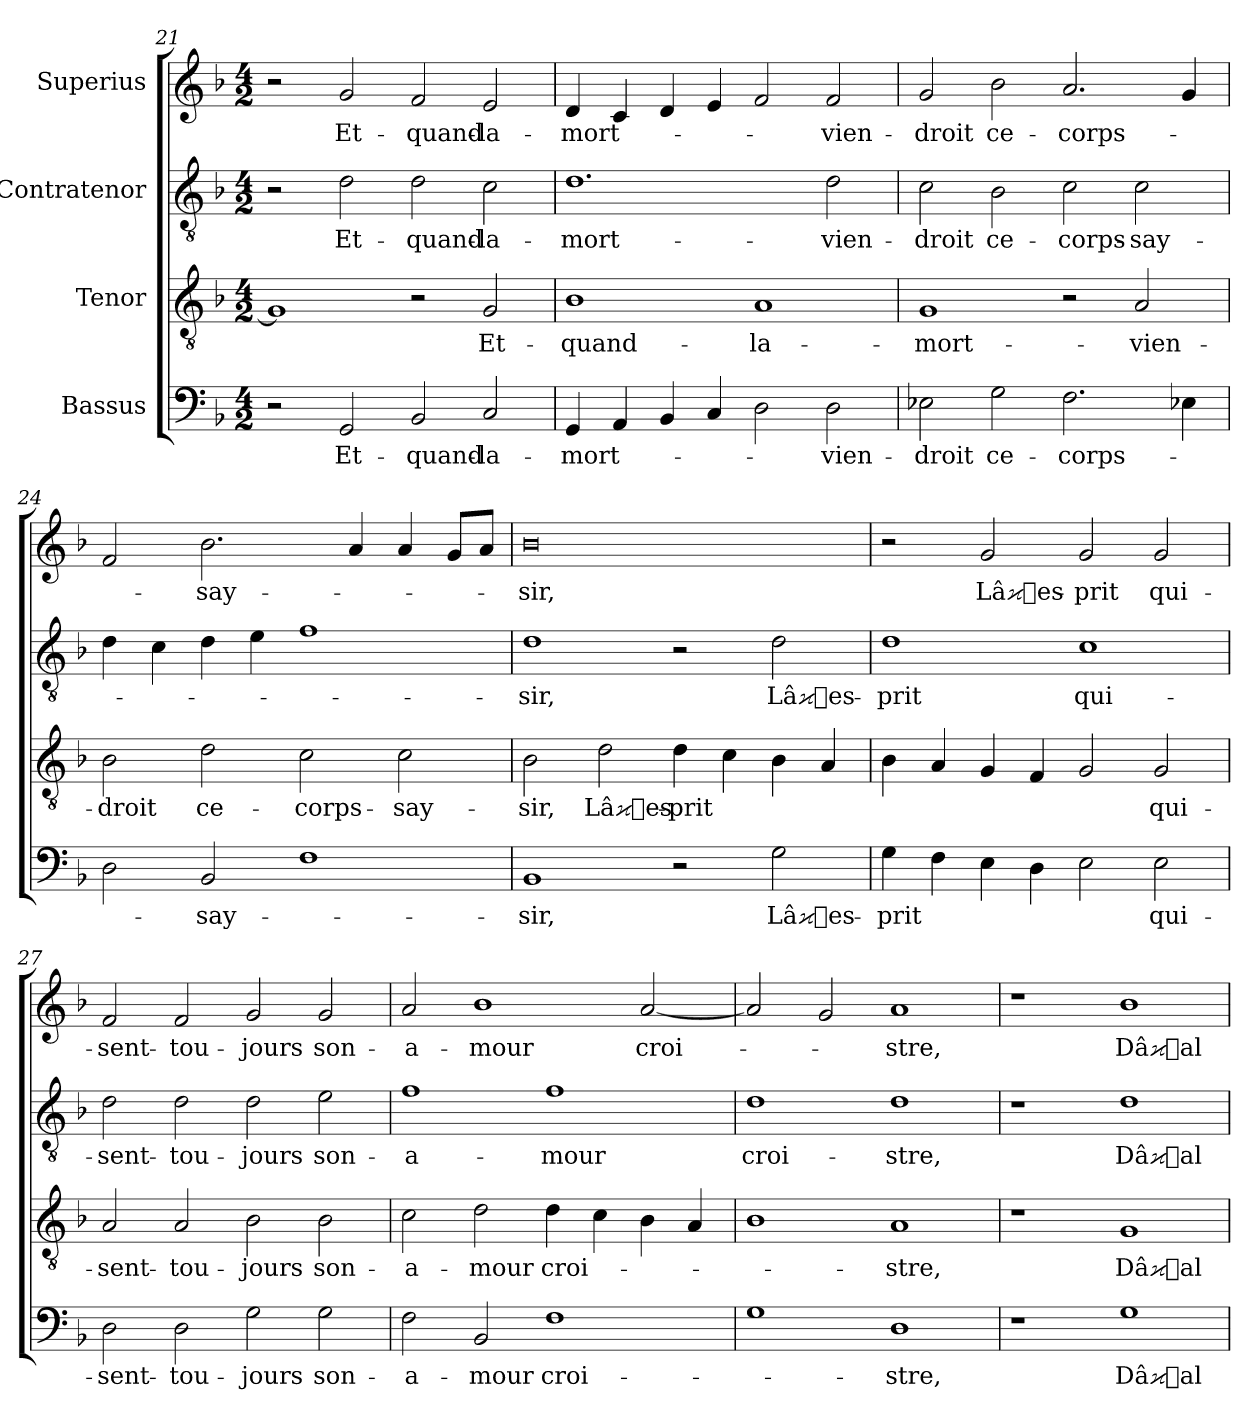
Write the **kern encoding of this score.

**kern	**text	**kern	**text	**kern	**text	**kern	**text
*part4	*part4	*part3	*part3	*part2	*part2	*part1	*part1
*staff4	*staff4	*staff3	*staff3	*staff2	*staff2	*staff1	*staff1
*I"Bassus	*	*I"Tenor	*	*I"Contratenor	*	*I"Superius	*
*clefF4	*	*clefGv2	*	*clefGv2	*	*clefG2	*
*k[b-]	*	*k[b-]	*	*k[b-]	*	*k[b-]	*
*M4/2	*	*M4/2	*	*M4/2	*	*M4/2	*
=21	=21	=21	=21	=21	=21	=21	=21
2r	.	1G/]	.	2r	.	2r	.
2GG/	Et-	.	.	2d\	Et-	2g/	Et-
2BB-/	quand-	2r	.	2d\	quand-	2f/	quand-
2C/	la-	2G/	Et-	2c\	la-	2e/	la-
=22	=22	=22	=22	=22	=22	=22	=22
4GG/	mort-	1B-\	quand-	1.d\	mort-	4d/	mort-
4AA/	.	.	.	.	.	4c/	.
4BB-/	.	.	.	.	.	4d/	.
4C/	.	.	.	.	.	4e/	.
2D\	.	1A/	la-	.	.	2f/	.
2D\	vien-	.	.	2d\	vien-	2f/	vien-
=23	=23	=23	=23	=23	=23	=23	=23
2E-X\	-droit	1G/	mort-	2c\	-droit	2g/	-droit
2G\	ce-	.	.	2B-\	ce-	2b-\	ce-
2.F\	corps-	2r	.	2c\	corps-	2.a/	corps-
.	.	2A/	vien-	2c\	say-	.	.
4E-X\	.	.	.	.	.	4g/	.
=24	=24	=24	=24	=24	=24	=24	=24
2D\	.	2B-\	-droit	4d\	.	2f/	.
.	.	.	.	4c\	.	.	.
2BB-/	say-	2d\	ce-	4d\	.	2.b-\	say-
.	.	.	.	4e\	.	.	.
1F\	.	2c\	corps-	1f\	.	.	.
.	.	.	.	.	.	4a/	.
.	.	2c\	say-	.	.	4a/	.
.	.	.	.	.	.	8g/L	.
.	.	.	.	.	.	8a/J	.
=25	=25	=25	=25	=25	=25	=25	=25
1BB-/	-sir,	2B-\	-sir,	1d\	-sir,	0b-\	-sir,
.	.	2d\	Lâes-	.	.	.	.
2r	.	4d\	-prit	2r	.	.	.
.	.	4c\	.	.	.	.	.
2G\	Lâes-	4B-\	.	2d\	Lâes-	.	.
.	.	4A/	.	.	.	.	.
=26	=26	=26	=26	=26	=26	=26	=26
4G\	-prit	4B-\	.	1d\	-prit	2r	.
4F\	.	4A/	.	.	.	.	.
4E\	.	4G/	.	.	.	2g/	Lâes-
4D\	.	4F/	.	.	.	.	.
2E\	.	2G/	.	1c\	qui-	2g/	-prit
2E\	qui-	2G/	qui-	.	.	2g/	qui-
=27	=27	=27	=27	=27	=27	=27	=27
2D\	sent-	2A/	sent-	2d\	sent-	2f/	sent-
2D\	tou-	2A/	tou-	2d\	tou-	2f/	tou-
2G\	-jours	2B-\	-jours	2d\	-jours	2g/	-jours
2G\	son-	2B-\	son-	2e\	son-	2g/	son-
=28	=28	=28	=28	=28	=28	=28	=28
2F\	a-	2c\	a-	1f\	a-	2a/	a-
2BB-/	-mour	2d\	-mour	.	.	1b-\	-mour
1F\	croi-	4d\	croi-	1f\	-mour	.	.
.	.	4c\	.	.	.	.	.
.	.	4B-\	.	.	.	[2a/	croi-
.	.	4A/	.	.	.	.	.
=29	=29	=29	=29	=29	=29	=29	=29
1G\	.	1B-\	.	1d\	croi-	2a/]	.
.	.	.	.	.	.	2g/	.
1D\	-stre,	1A/	-stre,	1d\	-stre,	1a/	-stre,
=30	=30	=30	=30	=30	=30	=30	=30
1r	.	1r	.	1r	.	1r	.
1G\	Dâal-	1G/	Dâal-	1d\	Dâal-	1b-\	Dâal-
=	=	=	=	=	=	=	=
*-	*-	*-	*-	*-	*-	*-	*-
